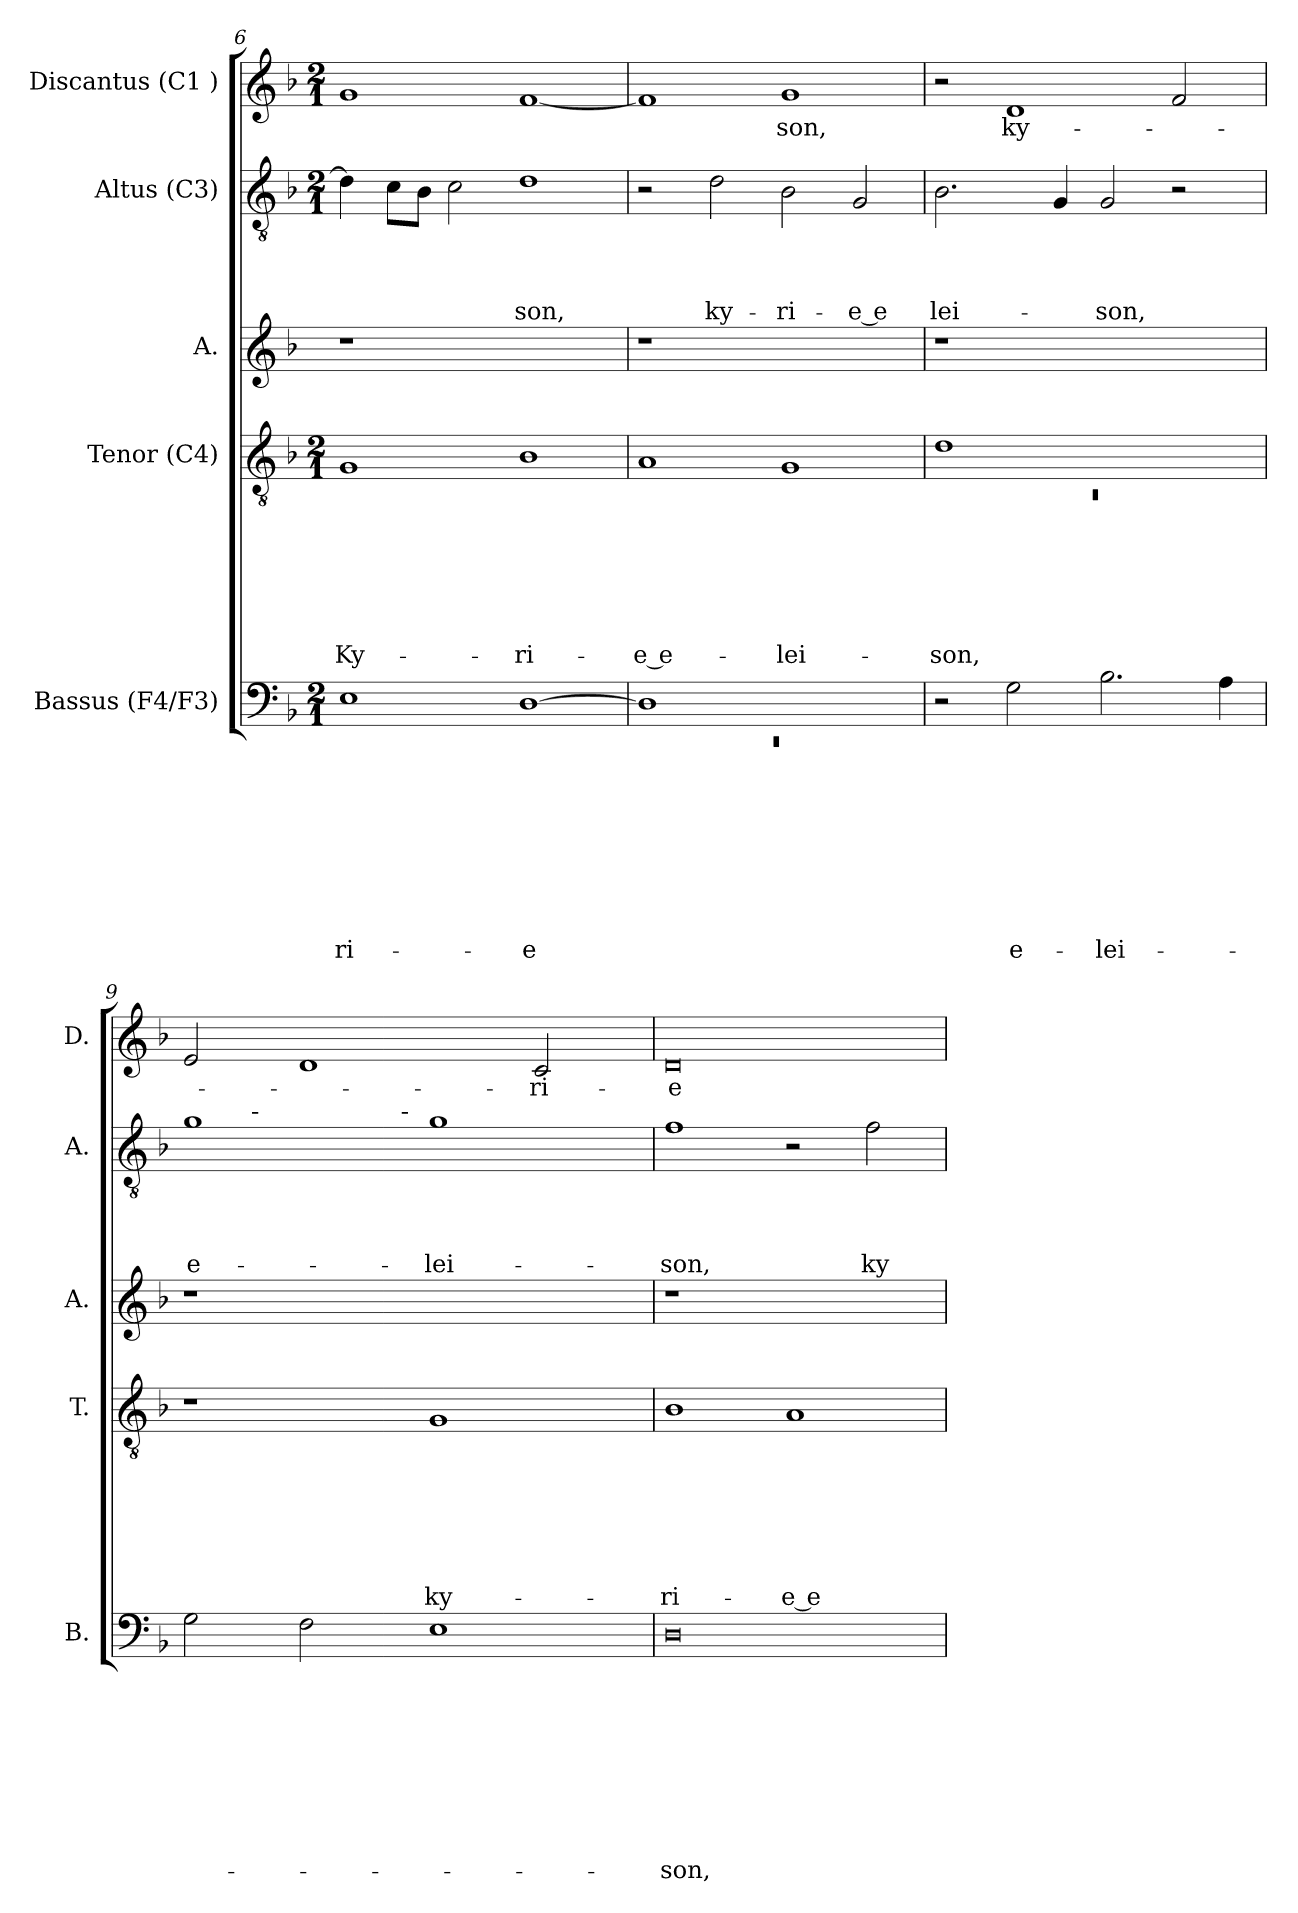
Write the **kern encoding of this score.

**kern	**text	**text	**text	**text	**text	**text	**text	**text	**text	**kern	**text	**text	**text	**text	**text	**text	**text	**kern	**kern	**text	**text	**text	**text	**kern	**text
*part5	*part5	*part5	*part5	*part5	*part5	*part5	*part5	*part5	*part5	*part4	*part4	*part4	*part4	*part4	*part4	*part4	*part4	*part3	*part2	*part2	*part2	*part2	*part2	*part1	*part1
*staff5	*staff5	*staff5	*staff5	*staff5	*staff5	*staff5	*staff5	*staff5	*staff5	*staff4	*staff4	*staff4	*staff4	*staff4	*staff4	*staff4	*staff4	*staff3	*staff2	*staff2	*staff2	*staff2	*staff2	*staff1	*staff1
*I"Bassus (F4/F3)	*	*	*	*	*	*	*	*	*	*I"Tenor (C4)	*	*	*	*	*	*	*	*I"A.	*I"Altus (C3)	*	*	*	*	*I"Discantus (C1 )	*
*I'B.	*	*	*	*	*	*	*	*	*	*I'T.	*	*	*	*	*	*	*	*I'A.	*I'A.	*	*	*	*	*I'D.	*
*clefF4	*	*	*	*	*	*	*	*	*	*clefGv2	*	*	*	*	*	*	*	*clefG2	*clefGv2	*	*	*	*	*clefG2	*
*k[b-]	*	*	*	*	*	*	*	*	*	*k[b-]	*	*	*	*	*	*	*	*k[b-]	*k[b-]	*	*	*	*	*k[b-]	*
*F:	*	*	*	*	*	*	*	*	*	*F:	*	*	*	*	*	*	*	*F:	*F:	*	*	*	*	*F:	*
*M2/1	*	*	*	*	*	*	*	*	*	*M2/1	*	*	*	*	*	*	*	*	*M2/1	*	*	*	*	*M2/1	*
=6	=6	=6	=6	=6	=6	=6	=6	=6	=6	=6	=6	=6	=6	=6	=6	=6	=6	=6	=6	=6	=6	=6	=6	=6	=6
!	!	!	!	!	!	!	!	!	!LO:LY:b	!	!	!	!	!	!	!	!LO:LY:b	!	!	!	!	!	!	!	!
1E	.	.	.	.	.	.	.	.	-ri-	1G	.	.	.	.	.	.	Ky-	1r	4d\]	.	.	.	.	1g	.
.	.	.	.	.	.	.	.	.	.	.	.	.	.	.	.	.	.	.	8c\L	.	.	.	.	.	.
.	.	.	.	.	.	.	.	.	.	.	.	.	.	.	.	.	.	.	8B-\J	.	.	.	.	.	.
.	.	.	.	.	.	.	.	.	.	.	.	.	.	.	.	.	.	.	2c\	.	.	.	.	.	.
!	!	!	!	!	!	!	!	!	!LO:LY:b:rj	!	!	!	!	!	!	!	!LO:LY:b	!	!	!	!	!	!LO:LY:b	!	!
[>1D	.	.	.	.	.	.	.	.	-e	1B-	.	.	.	.	.	.	-ri-	1ryy	1d	.	.	.	-son,	[<1f	.
=7	=7	=7	=7	=7	=7	=7	=7	=7	=7	=7	=7	=7	=7	=7	=7	=7	=7	=7	=7	=7	=7	=7	=7	=7	=7
*^	*	*	*	*	*	*	*	*	*	*	*	*	*	*	*	*	*	*	*	*	*	*	*	*	*
!	!LO:N:vis=1	!	!	!	!	!	!	!	!	!	!	!	!	!	!	!	!	!LO:LY:b:rj	!	!	!	!	!	!	!	!
1D]	0rEE	.	.	.	.	.	.	.	.	.	1A	.	.	.	.	.	.	-e e-	1r	2r	.	.	.	.	1f]	.
!	!	!	!	!	!	!	!	!	!	!	!	!	!	!	!	!	!	!	!	!	!	!	!	!LO:LY:b	!	!
.	.	.	.	.	.	.	.	.	.	.	.	.	.	.	.	.	.	.	.	2d\	.	.	.	ky-	.	.
!	!	!	!	!	!	!	!	!	!	!	!	!	!	!	!	!	!	!LO:LY:b	!	!	!	!	!	!LO:LY:b	!	!LO:LY:b
1ryy	.	.	.	.	.	.	.	.	.	.	1G	.	.	.	.	.	.	-lei-	1ryy	2B-\	.	.	.	-ri-	1g	-son,
!	!	!	!	!	!	!	!	!	!	!	!	!	!	!	!	!	!	!	!	!	!	!	!	!LO:LY:b:rj	!	!
.	.	.	.	.	.	.	.	.	.	.	.	.	.	.	.	.	.	.	.	2G/	.	.	.	-e e	.	.
*v	*v	*	*	*	*	*	*	*	*	*	*	*	*	*	*	*	*	*	*	*	*	*	*	*	*	*
=8	=8	=8	=8	=8	=8	=8	=8	=8	=8	=8	=8	=8	=8	=8	=8	=8	=8	=8	=8	=8	=8	=8	=8	=8	=8
*	*	*	*	*	*	*	*	*	*	*^	*	*	*	*	*	*	*	*	*	*	*	*	*	*	*
!	!	!	!	!	!	!	!	!	!	!	!LO:N:vis=1	!	!	!	!	!	!	!LO:LY:b	!	!	!	!	!	!LO:LY:b	!	!
2r	.	.	.	.	.	.	.	.	.	1d	0rC	.	.	.	.	.	.	-son,	1r	2.B-\	.	.	.	lei-	2r	.
!	!	!	!	!	!	!	!	!	!LO:LY:b	!	!	!	!	!	!	!	!	!	!	!	!	!	!	!	!	!LO:LY:b
2G\	.	.	.	.	.	.	.	.	e-	.	.	.	.	.	.	.	.	.	.	.	.	.	.	.	1d	ky-
.	.	.	.	.	.	.	.	.	.	.	.	.	.	.	.	.	.	.	.	4G/	.	.	.	.	.	.
!	!	!	!	!	!	!	!	!	!LO:LY:b	!	!	!	!	!	!	!	!	!	!	!	!	!	!	!LO:LY:b	!	!
2.B-\	.	.	.	.	.	.	.	.	-lei-	1ryy	.	.	.	.	.	.	.	.	1ryy	2G/	.	.	.	-son,	.	.
.	.	.	.	.	.	.	.	.	.	.	.	.	.	.	.	.	.	.	.	2r	.	.	.	.	2f/	.
4A\	.	.	.	.	.	.	.	.	.	.	.	.	.	.	.	.	.	.	.	.	.	.	.	.	.	.
*	*	*	*	*	*	*	*	*	*	*v	*v	*	*	*	*	*	*	*	*	*	*	*	*	*	*	*
!!LO:LB:g=z
=9	=9	=9	=9	=9	=9	=9	=9	=9	=9	=9	=9	=9	=9	=9	=9	=9	=9	=9	=9	=9	=9	=9	=9	=9	=9
!	!	!	!	!	!	!	!	!	!	!	!	!	!	!	!	!	!	!	!	!	!	!	!LO:LY:b:rj	!	!
*	*	*	*	*	*	*	*	*	*	*	*	*	*	*	*	*	*	*	*^	*	*	*	*	*	*
*	*	*	*	*	*	*	*	*	*	*	*	*	*	*	*	*	*	*	*	*^	*	*	*	*	*	*
2G\	.	.	.	.	.	.	.	.	.	1r	.	.	.	.	.	.	.	1r	1g	4ryy	2ryy	.	.	.	e-	2e/	.
.	.	.	.	.	.	.	.	.	.	.	.	.	.	.	.	.	.	.	.	32ryy	.	.	.	.	.	.	.
!	!	!	!	!	!	!	!	!	!	!	!	!	!	!	!	!	!	!	!	!LO:TX:a:t=-	!	!	!	!	!	!	!
.	.	.	.	.	.	.	.	.	.	.	.	.	.	.	.	.	.	.	.	1ryy	.	.	.	.	.	.	.
2F\	.	.	.	.	.	.	.	.	.	.	.	.	.	.	.	.	.	.	.	.	4ryy	.	.	.	.	1d	.
.	.	.	.	.	.	.	.	.	.	.	.	.	.	.	.	.	.	.	.	.	8ryy	.	.	.	.	.	.
.	.	.	.	.	.	.	.	.	.	.	.	.	.	.	.	.	.	.	.	.	32ryy	.	.	.	.	.	.
!	!	!	!	!	!	!	!	!	!	!	!	!	!	!	!	!	!	!	!	!	!LO:TX:a:t=-	!	!	!	!	!	!
.	.	.	.	.	.	.	.	.	.	.	.	.	.	.	.	.	.	.	.	.	1ryy	.	.	.	.	.	.
!	!	!	!	!	!	!	!	!	!	!	!	!	!	!	!	!	!LO:LY:b	!	!	!	!	!	!	!	!LO:LY:b	!	!
1E	.	.	.	.	.	.	.	.	.	1G	.	.	.	.	.	.	ky-	1ryy	1g	.	.	.	.	.	-lei-	.	.
.	.	.	.	.	.	.	.	.	.	.	.	.	.	.	.	.	.	.	.	2ryy	.	.	.	.	.	.	.
!	!	!	!	!	!	!	!	!	!	!	!	!	!	!	!	!	!	!	!	!	!	!	!	!	!	!	!LO:LY:b
.	.	.	.	.	.	.	.	.	.	.	.	.	.	.	.	.	.	.	.	.	.	.	.	.	.	2c/	-ri-
.	.	.	.	.	.	.	.	.	.	.	.	.	.	.	.	.	.	.	.	8..ryy	.	.	.	.	.	.	.
.	.	.	.	.	.	.	.	.	.	.	.	.	.	.	.	.	.	.	.	.	16.ryy	.	.	.	.	.	.
=10	=10	=10	=10	=10	=10	=10	=10	=10	=10	=10	=10	=10	=10	=10	=10	=10	=10	=10	=10	=10	=10	=10	=10	=10	=10	=10	=10
!	!	!	!	!	!	!	!	!	!LO:LY:b	!	!	!	!	!	!	!	!LO:LY:b	!	!	!	!	!	!	!	!LO:LY:b	!	!LO:LY:b:rj
*	*	*	*	*	*	*	*	*	*	*	*	*	*	*	*	*	*	*	*v	*v	*v	*	*	*	*	*	*
0D	.	.	.	.	.	.	.	.	-son,	1B-	.	.	.	.	.	.	-ri-	1r	1f	.	.	.	-son,	0d	-e
!	!	!	!	!	!	!	!	!	!	!	!	!	!	!	!	!	!LO:LY:b:rj	!	!	!	!	!	!	!	!
.	.	.	.	.	.	.	.	.	.	1A	.	.	.	.	.	.	-e e-	1ryy	2r	.	.	.	.	.	.
!	!	!	!	!	!	!	!	!	!	!	!	!	!	!	!	!	!	!	!	!	!	!	!LO:LY:b	!	!
.	.	.	.	.	.	.	.	.	.	.	.	.	.	.	.	.	.	.	2f\	.	.	.	ky-	.	.
=	=	=	=	=	=	=	=	=	=	=	=	=	=	=	=	=	=	=	=	=	=	=	=	=	=
*-	*-	*-	*-	*-	*-	*-	*-	*-	*-	*-	*-	*-	*-	*-	*-	*-	*-	*-	*-	*-	*-	*-	*-	*-	*-
